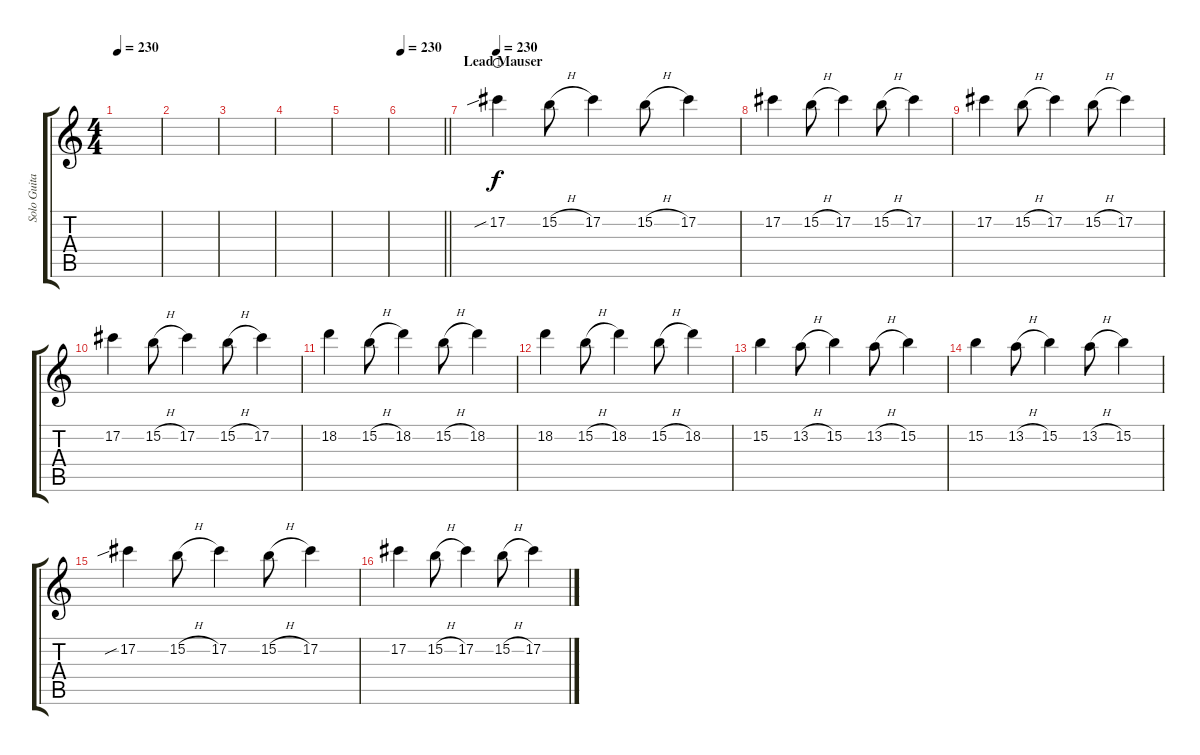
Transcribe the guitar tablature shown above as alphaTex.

\track ("Solo Guitar" "Solo Guita") {instrument distortionguitar}
\staff {score tabs}
\tuning (Db4 Ab3 E3 B2 Gb2 Db2) {hide}
\ts (4 4)
\tempo 230
\clef g2
\ks c
|
|
|
|
|
\tempo 230
\barLineRight lightlight
|
\section ("" "Lead Mauser")
\tempo 230
17.2{sib}.4{waho} 15.2{h}.8 17.2.4 15.2{h}.8 17.2.4 |
17.2.4 15.2{h}.8 17.2.4 15.2{h}.8 17.2.4 |
17.2.4 15.2{h}.8 17.2.4 15.2{h}.8 17.2.4 |
17.2.4 15.2{h}.8 17.2.4 15.2{h}.8 17.2.4 |
18.2.4 15.2{h}.8 18.2.4 15.2{h}.8 18.2.4 |
18.2.4 15.2{h}.8 18.2.4 15.2{h}.8 18.2.4 |
15.2.4 13.2{h}.8 15.2.4 13.2{h}.8 15.2.4 |
15.2.4 13.2{h}.8 15.2.4 13.2{h}.8 15.2.4 |
17.2{sib}.4 15.2{h}.8 17.2.4 15.2{h}.8 17.2.4 |
17.2.4 15.2{h}.8 17.2.4 15.2{h}.8 17.2.4
